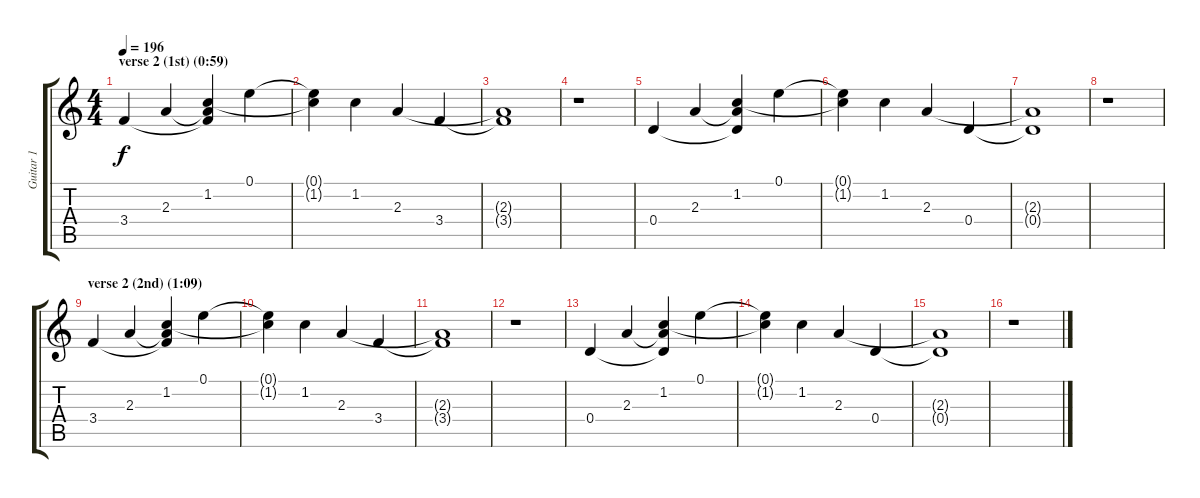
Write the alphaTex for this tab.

\track ("Guitar 1" "Guitar 1") {instrument electricguitarclean}
\staff {score tabs}
\tuning (E4 B3 G3 D3 A2 E2) {hide}
\ts (4 4)
\section ("" "verse 2 (1st) (0:59)")
\tempo 196
\clef g2
\ks c
3.4.4{dy f} 2.3.4 (1.2 2.3{t} 3.4{t}).4 0.1.4 |
(0.1{t} 1.2{t}).4 1.2.4 2.3.4 3.4.4 |
(2.3{t} 3.4{t}).1 |
r.1 |
0.4.4 2.3.4 (1.2 2.3{t} 0.4{t}).4 0.1.4 |
(0.1{t} 1.2{t}).4 1.2.4 2.3.4 0.4.4 |
(2.3{t} 0.4{t}).1 |
r.1 |
\section ("" "verse 2 (2nd) (1:09)")
3.4.4 2.3.4 (1.2 2.3{t} 3.4{t}).4 0.1.4 |
(0.1{t} 1.2{t}).4 1.2.4 2.3.4 3.4.4 |
(2.3{t} 3.4{t}).1 |
r.1 |
0.4.4 2.3.4 (1.2 2.3{t} 0.4{t}).4 0.1.4 |
(0.1{t} 1.2{t}).4 1.2.4 2.3.4 0.4.4 |
(2.3{t} 0.4{t}).1 |
r.1
